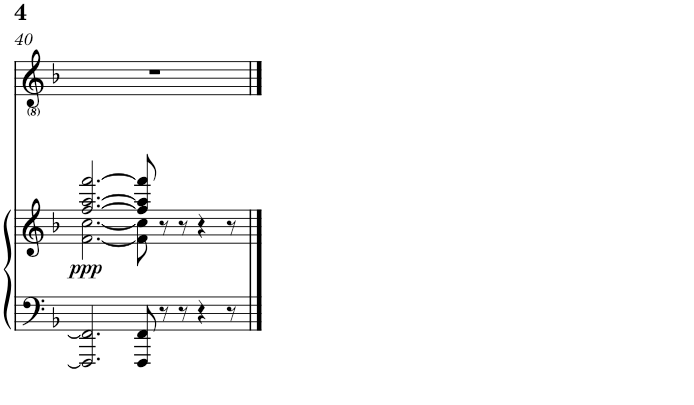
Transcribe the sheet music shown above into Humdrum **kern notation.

**kern	**kern	**dynam	**kern
*part2	*part2	*part2	*part1
*staff3	*staff2	*staff2/3	*staff1
*I"Piano	*	*	*I"Voice
*I'Pno	*	*	*
!!LO:PB:g=z
*clefF4	*clefG2	*	*clefG2
*k[b-]	*k[b-]	*	*k[b-]
*M12/8	*M12/8	*	*M12/8
=40	=40	=40	=40
*	*^	*	*
!	!	!	!LO:DY:b	!
2.FFF/] 2.FF/]	[2.ff/ [2.aa/ [2.fff/	[2.f\ [2.cc\	ppp	1.r
8FFF/ 8FF/	8ff/] 8aa/] 8fff/]	8f\] 8cc\]	.	.
8r	8r	8ryy	.	.
8r	8r	8ryy	.	.
4r	4r	4ryy	.	.
8r	8r	8ryy	.	.
*	*v	*v	*	*
==	==	==	==
*-	*-	*-	*-
